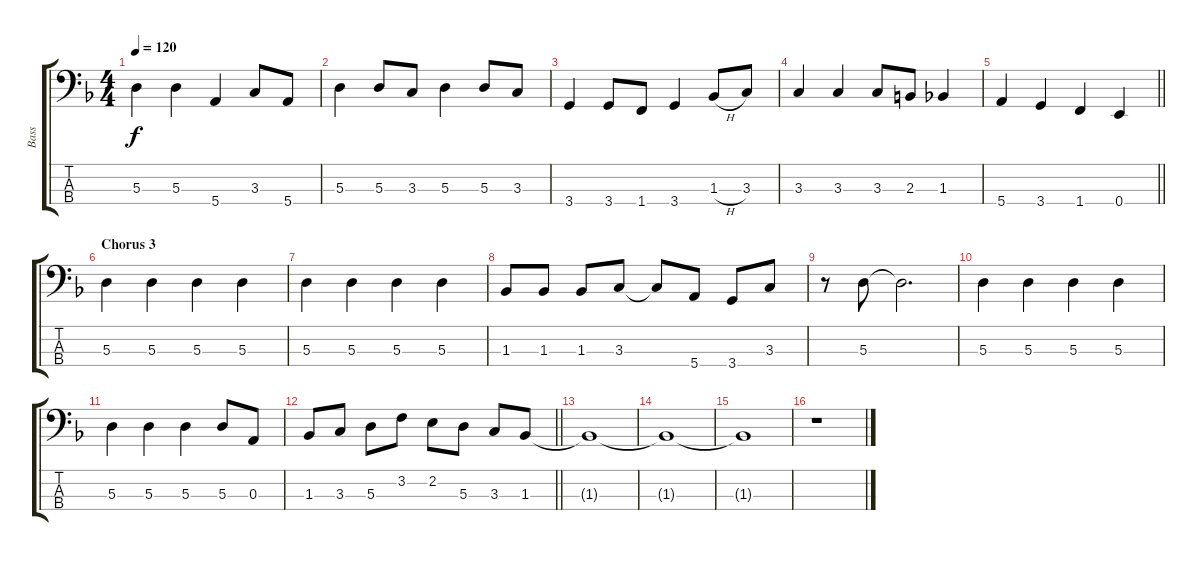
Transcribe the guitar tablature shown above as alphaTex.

\track ("Bass" "Bass") {instrument electricbassfinger}
\staff {score tabs}
\tuning (G2 D2 A1 E1) {hide}
\ts (4 4)
\tempo 120
\clef f4
\ks dminor
5.3.4{dy f} 5.3.4 5.4.4 3.3.8 5.4.8 |
5.3.4 5.3.8 3.3.8 5.3.4 5.3.8 3.3.8 |
3.4.4 3.4.8 1.4.8 3.4.4 1.3{h}.8 3.3.8 |
3.3.4 3.3.4 3.3.8 2.3.8 1.3.4 |
\barLineRight lightlight
5.4.4 3.4.4 1.4.4 0.4.4 |
\section ("" "Chorus 3")
5.3.4 5.3.4 5.3.4 5.3.4 |
5.3.4 5.3.4 5.3.4 5.3.4 |
1.3.8 1.3.8 1.3.8 3.3.8 3.3{t}.8 5.4.8 3.4.8 3.3.8 |
r.8 5.3.8 5.3{t}.2{d} |
5.3.4 5.3.4 5.3.4 5.3.4 |
5.3.4 5.3.4 5.3.4 5.3.8 0.3.8 |
\barLineRight lightlight
1.3.8 3.3.8 5.3.8 3.2.8 2.2.8 5.3.8 3.3.8 1.3.8 |
1.3{t}.1 |
1.3{t}.1 |
1.3{t}.1 |
r.1
